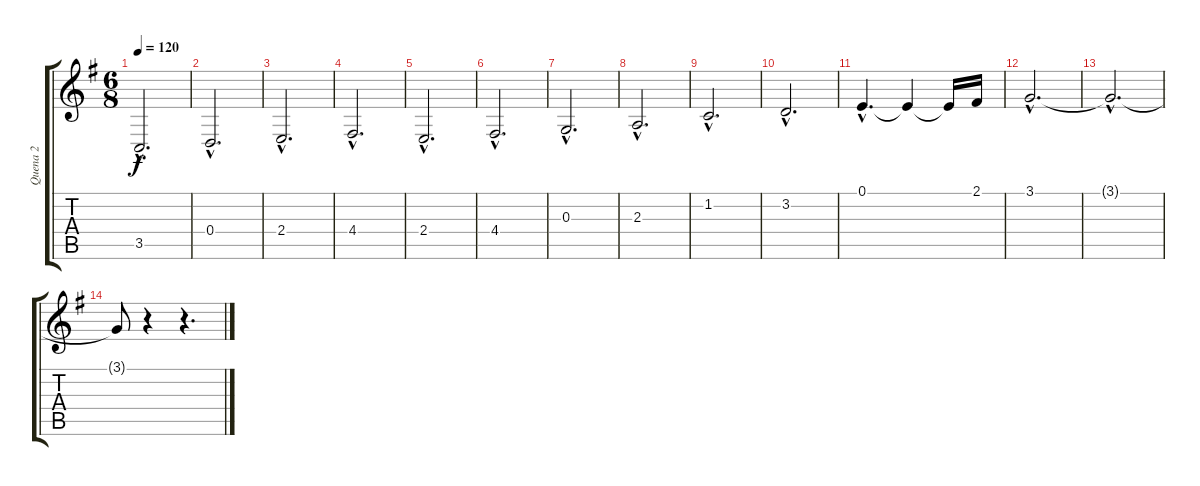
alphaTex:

\track ("Quena 2" "Quena 2") {instrument panflute}
\staff {score tabs}
\tuning (E4 B3 G3 D3 A2 E2) {hide}
\ts (6 8)
\tempo 120
\clef g2
\ks g
3.5{hac}.2{d dy f} |
0.4{hac}.2{d} |
2.4{hac}.2{d} |
4.4{hac}.2{d} |
2.4{hac}.2{d} |
4.4{hac}.2{d} |
0.3{hac}.2{d} |
2.3{hac}.2{d} |
1.2{hac}.2{d} |
3.2{hac}.2{d} |
0.1{hac}.4{d} 0.1{t}.4 0.1{t}.16 2.1.16 |
3.1{hac}.2{d} |
3.1{hac t}.2{d} |
3.1{t}.8 r.4 r.4{d}
